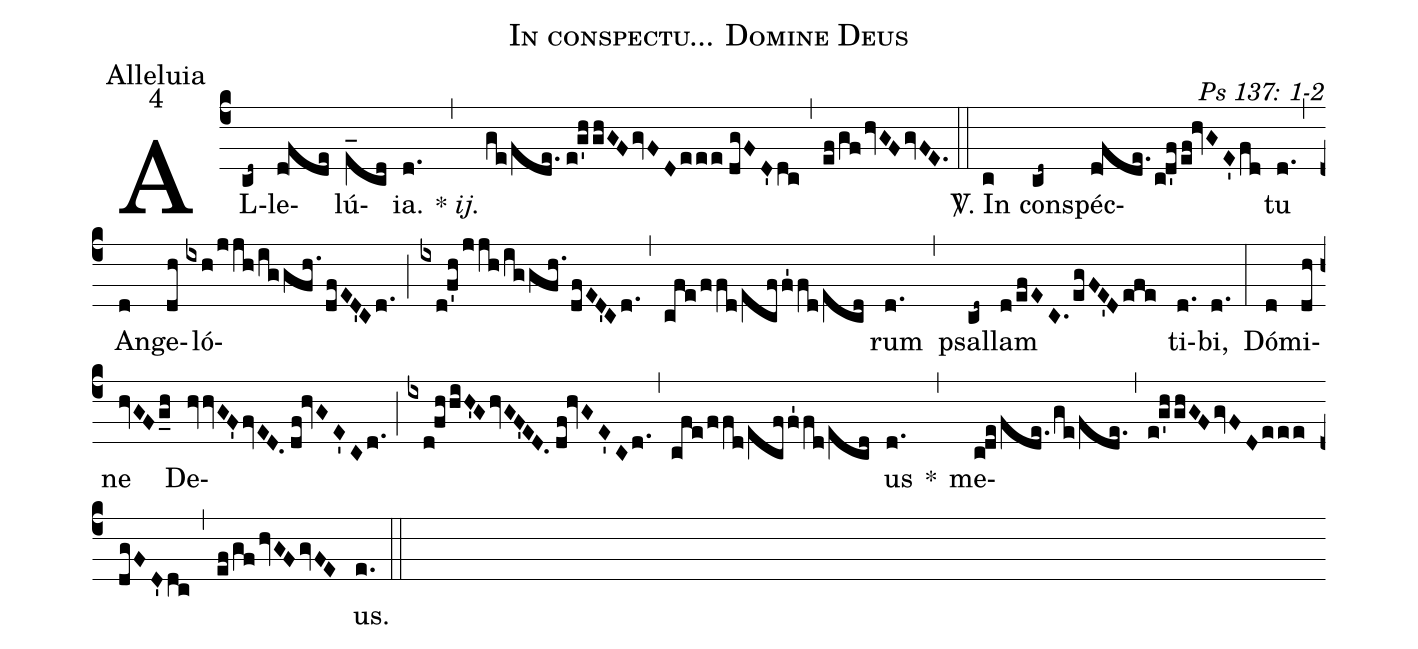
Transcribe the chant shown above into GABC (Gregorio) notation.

name: In conspectu... Domine Deus;
office-part: Alleluia;
mode: 4;
commentary: Ps 137: 1-2;
%%
(c4) AL(cd~)le(d!fde)lú(e_cd)ia.(d.) {*}~<i>ij.</i>(,) (ge/fde.//e!g'h/ghGFgvFDeee//dgFD'dc) (,) (ef/gfhvGFgvFE.) (::)
<sp>V/</sp>. In(c) con(cd~)spéc(d!fde./cd'f/ef!hvGE'fd)tu(d.) (,) An(d)ge(dh)ló(ixh/jjh/!ig/!gfh./dfED'Cd.)(;)(ixd!f'h/jjh/iggfh./dfED'Cd.)(,)(cfe/ffd/ecff'1fd/ecd)rum(d.) (,) psal(cd~)lam(d/efEC.egFE'Defe) ti(d.)bi,(d.) (:)
Dó(d)mi(dh)ne(hvGFg_h) De(hvvGF'fvED.//df!hvGE'Cd.)(;)(ixd!fh/!hiH'GhvGF'ED.//df!hvGE'Cd.)(,)(cfe/ffd/ecff'1fd/ecd)us(d.) *(,) me(cdefde.ge/fde.)(,)(e!g'h/ghGFgvFDeee//dgFD'dc)(,)(ef/gfhvGFgvFE)us.(e.) (::)
